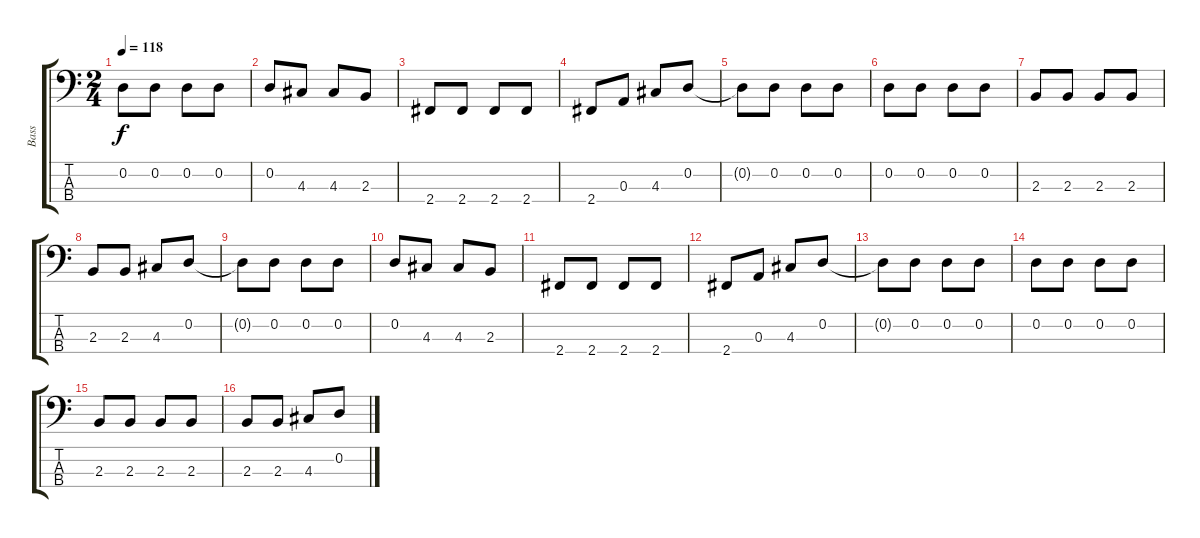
\track ("Bass" "Bass") {instrument electricbassfinger}
\staff {score tabs}
\tuning (G2 D2 A1 E1) {hide}
\ts (2 4)
\tempo 118
\clef f4
\ks c
0.2{t}.8{dy f} 0.2.8 0.2.8 0.2.8 |
0.2.8 4.3.8 4.3.8 2.3.8 |
2.4.8 2.4.8 2.4.8 2.4.8 |
2.4.8 0.3.8 4.3.8 0.2.8 |
0.2{t}.8 0.2.8 0.2.8 0.2.8 |
0.2.8 0.2.8 0.2.8 0.2.8 |
2.3.8 2.3.8 2.3.8 2.3.8 |
2.3.8 2.3.8 4.3.8 0.2.8 |
0.2{t}.8 0.2.8 0.2.8 0.2.8 |
0.2.8 4.3.8 4.3.8 2.3.8 |
2.4.8 2.4.8 2.4.8 2.4.8 |
2.4.8 0.3.8 4.3.8 0.2.8 |
0.2{t}.8 0.2.8 0.2.8 0.2.8 |
0.2.8 0.2.8 0.2.8 0.2.8 |
2.3.8 2.3.8 2.3.8 2.3.8 |
2.3.8 2.3.8 4.3.8 0.2.8
